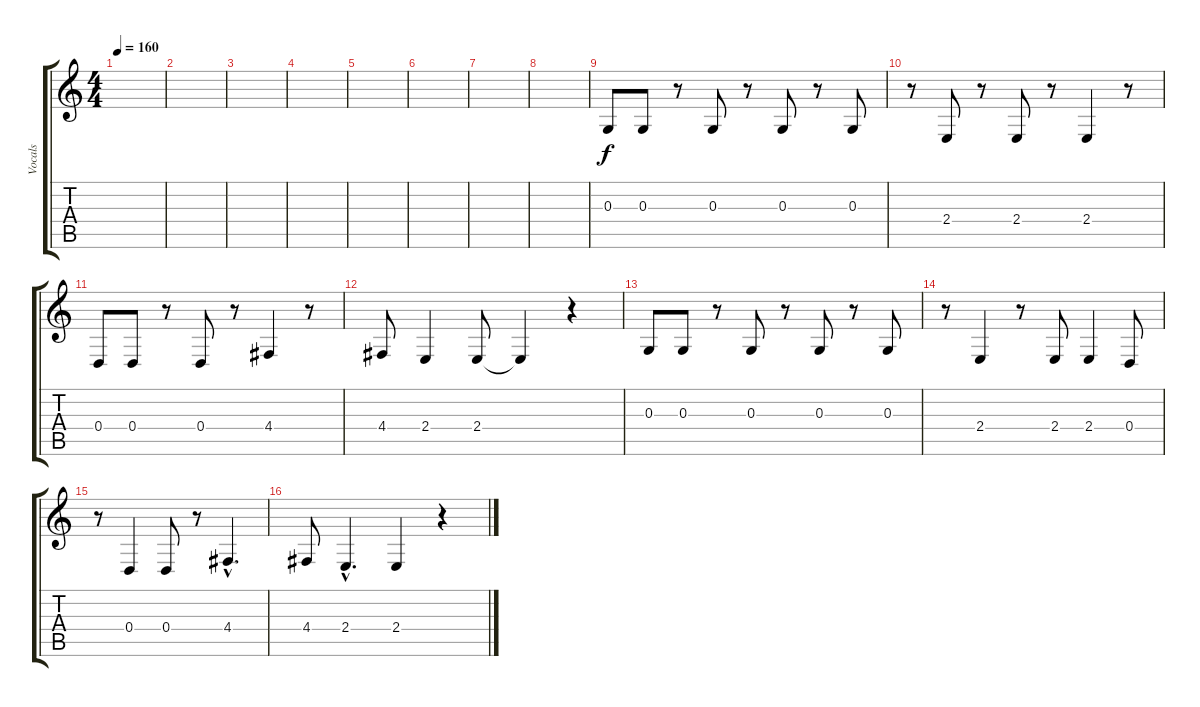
\track ("Vocals" "Vocals") {instrument lead4chiff}
\staff {score tabs}
\tuning (E4 B3 G3 D3 A2 E2) {hide}
\ts (4 4)
\tempo 160
\clef g2
\ks c
|
|
|
|
|
|
|
|
0.3.8 0.3.8 r.8 0.3.8 r.8 0.3.8 r.8 0.3.8 |
r.8 2.4.8 r.8 2.4.8 r.8 2.4.4 r.8 |
0.4.8 0.4.8 r.8 0.4.8 r.8 4.4.4 r.8 |
4.4.8 2.4.4 2.4.8 2.4{t}.4 r.4 |
0.3.8 0.3.8 r.8 0.3.8 r.8 0.3.8 r.8 0.3.8 |
r.8 2.4.4 r.8 2.4.8 2.4.4 0.4.8 |
r.8 0.4.4 0.4.8 r.8 4.4{hac}.4{d} |
4.4.8 2.4{hac}.4{d} 2.4.4 r.4
